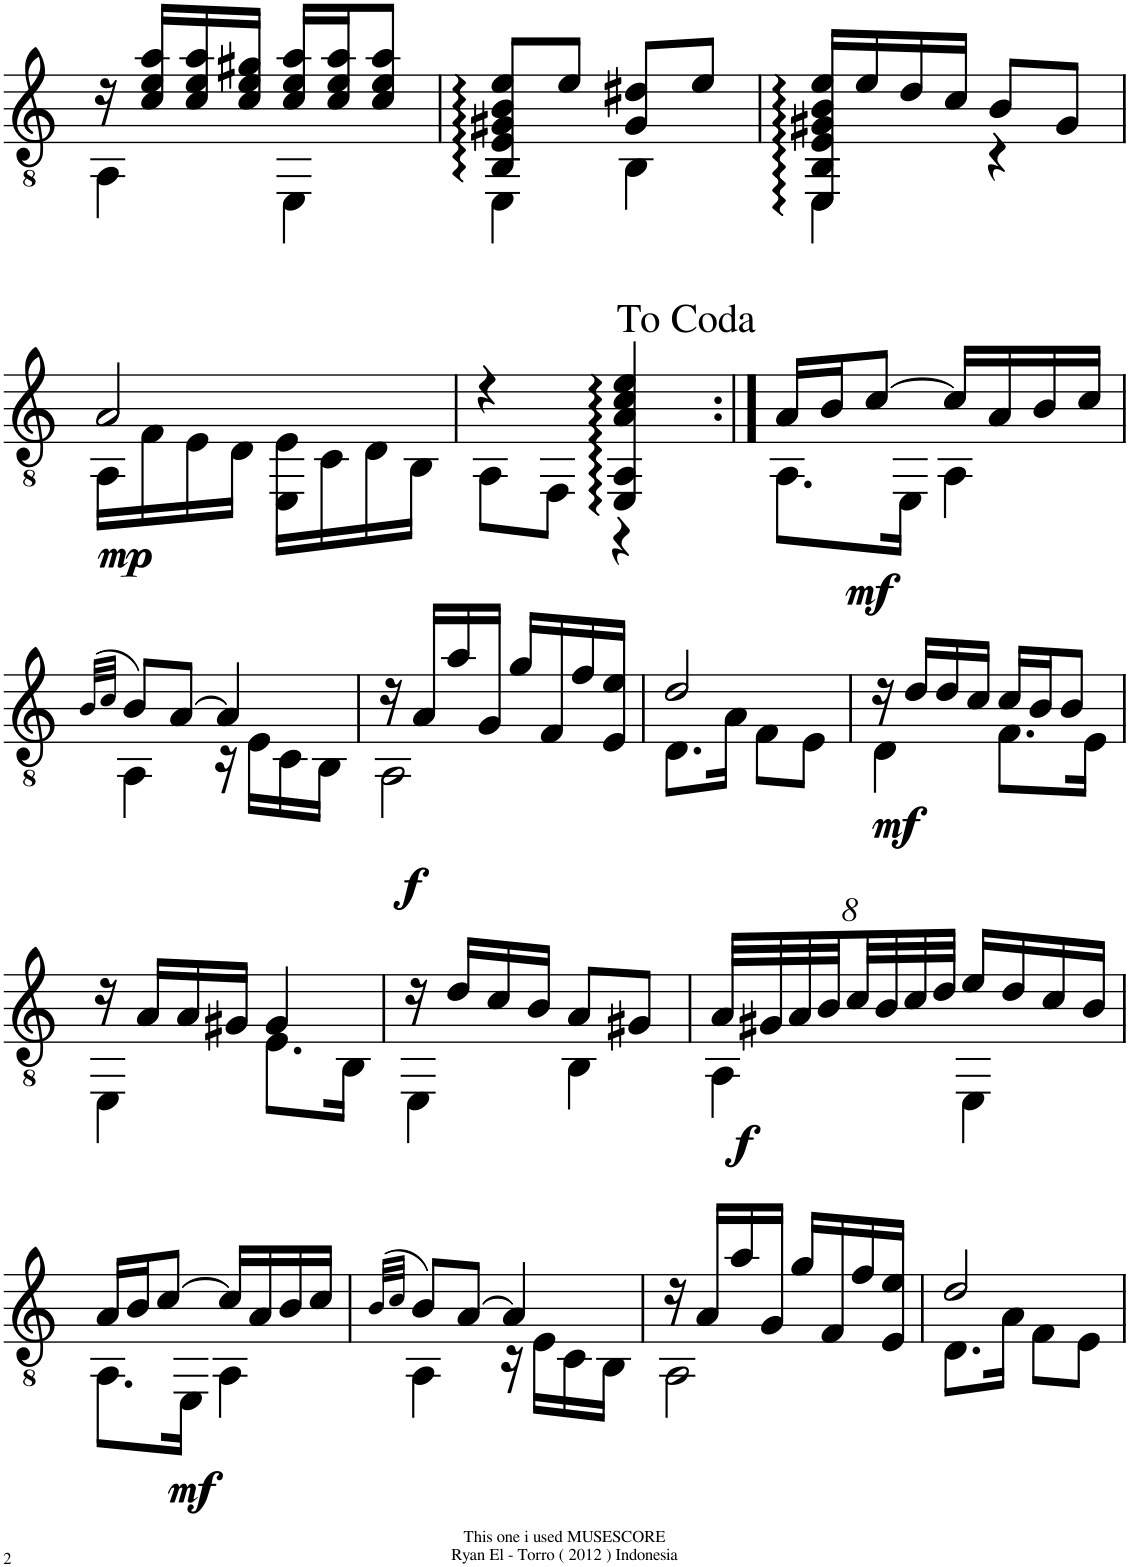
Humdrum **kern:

**kern	**dynam
*part1	*part1
*staff1	*staff1
*I"Guitar	*
!!LO:PB:g=z
*clefGv2	*
*k[]	*
*M2/4	*
=13	=13
*^	*
16r	4AA\	.
16c/ 16e/ 16a/LL	.	.
16c/ 16e/ 16a/	.	.
16c/ 16e/ 16g#X/JJ	.	.
16c/ 16e/ 16a/LL	4EE\	.
16c/ 16e/ 16a/J	.	.
8c/ 8e/ 8a/J	.	.
=14	=14	=14
8BB/ 8E/ 8G#X/ 8B/ 8e/L	4EE\	.
8e/J	.	.
8G#/ 8d#X/L	4BB\	.
8e/J	.	.
=15	=15	=15
16EE/ 16BB/ 16E/ 16G#X/ 16B/ 16e/LL	4EE\	.
16e/	.	.
16d/	.	.
16c/JJ	.	.
8B/L	4r	.
8G#/J	.	.
!!LO:LB:g=z	!!
=16	=16	=16
!	!	!LO:DY:b
2A/	16AA\LL	mp
.	16F\	.
.	16E\	.
.	16D\JJ	.
.	16EE\ 16E\LL	.
.	16C\	.
.	16D\	.
.	16BB\JJ	.
=17	=17	=17
4r	8AA\L	.
.	8FF\J	.
4EE/ 4AA/ 4A/ 4c/ 4e/	4r	.
=18:|!	=18:|!	=18:|!
!	!	!LO:DY:b
16A/LL	8.AA\L	mf
16B/J	.	.
[8c/J	.	.
.	16EE\Jk	.
16c/LL]	4AA\	.
16A/	.	.
16B/	.	.
16c/JJ	.	.
!!LO:LB:g=z	!!
=19	=19	=19
(32qB/LLL	.	.
32qc/JJJ	.	.
8B/L)	4AA\	.
[8A/J	.	.
4A/]	16r	.
.	16E\LL	.
.	16C\	.
.	16BB\JJ	.
=20	=20	=20
!	!	!LO:DY:b
16r	2AA\	f
16A/LL	.	.
16a/	.	.
16G/JJ	.	.
16g/LL	.	.
16F/	.	.
16f/	.	.
16E/ 16e/JJ	.	.
=21	=21	=21
2d/	8.D\L	.
.	16A\Jk	.
.	8F\L	.
.	8E\J	.
=22	=22	=22
!	!	!LO:DY:b
16r	4D\	mf
16d/LL	.	.
16d/	.	.
16c/JJ	.	.
16c/LL	8.F\L	.
16B/J	.	.
8B/J	.	.
.	16E\Jk	.
!!LO:LB:g=z	!!
=23	=23	=23
16r	4EE\	.
16A/LL	.	.
16A/	.	.
16G#X/JJ	.	.
4G#/	8.E\L	.
.	16BB\Jk	.
=24	=24	=24
16r	4EE\	.
16d/LL	.	.
16c/	.	.
16B/JJ	.	.
8A/L	4BB\	.
8G#X/J	.	.
=25	=25	=25
!	!	!LO:DY:b
32A/LLL	4AA\	f
32G#X/	.	.
32A/	.	.
32B/	.	.
32c/	.	.
32B/	.	.
32c/	.	.
32d/JJJ	.	.
16e/LL	4EE\	.
16d/	.	.
16c/	.	.
16B/JJ	.	.
!!LO:LB:g=z	!!
=26	=26	=26
!	!	!LO:DY:b
16A/LL	8.AA\L	mf
16B/J	.	.
[8c/J	.	.
.	16EE\Jk	.
16c/LL]	4AA\	.
16A/	.	.
16B/	.	.
16c/JJ	.	.
=27	=27	=27
(32qB/LLL	.	.
32qc/JJJ	.	.
8B/L)	4AA\	.
[8A/J	.	.
4A/]	16r	.
.	16E\LL	.
.	16C\	.
.	16BB\JJ	.
=28	=28	=28
16r	2AA\	.
16A/LL	.	.
16a/	.	.
16G/JJ	.	.
16g/LL	.	.
16F/	.	.
16f/	.	.
16E/ 16e/JJ	.	.
=29	=29	=29
2d/	8.D\L	.
.	16A\Jk	.
.	8F\L	.
.	8E\J	.
*v	*v	*
=	=
*-	*-
